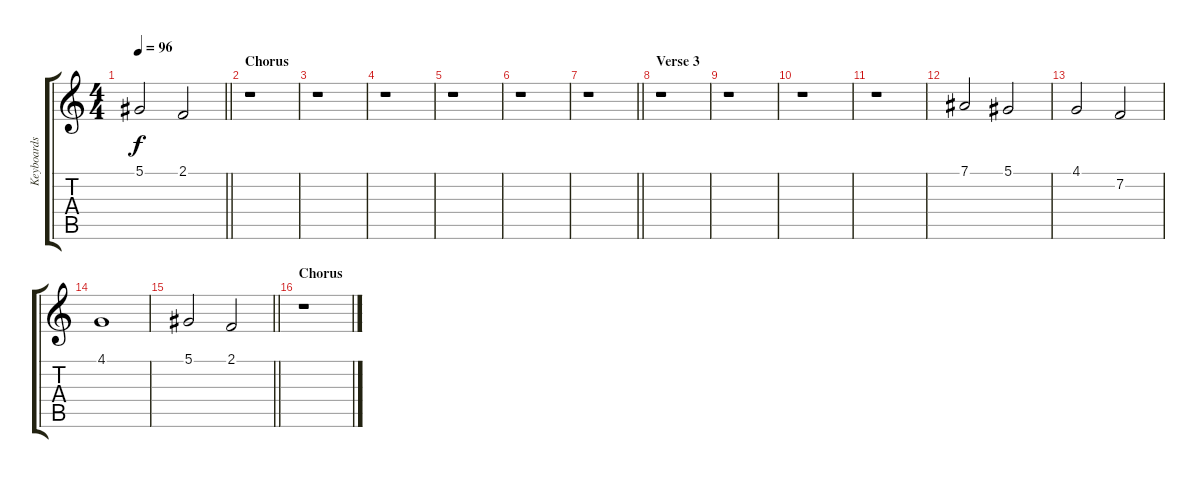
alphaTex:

\track ("Keyboards" "Keyboards") {instrument lead3calliope}
\staff {score tabs}
\tuning (Eb4 Bb3 Gb3 Db3 Ab2 Eb2) {hide}
\ts (4 4)
\tempo 96
\clef g2
\barLineRight lightlight
\ks c
5.1.2{dy f} 2.1.2 |
\section ("" "Chorus")
r.1 |
r.1 |
r.1 |
r.1 |
r.1 |
\barLineRight lightlight
r.1 |
\section ("" "Verse 3")
r.1 |
r.1 |
r.1 |
r.1 |
7.1.2 5.1.2 |
4.1.2 7.2.2 |
4.1.1 |
\barLineRight lightlight
5.1.2 2.1.2 |
\section ("" "Chorus")
r.1
